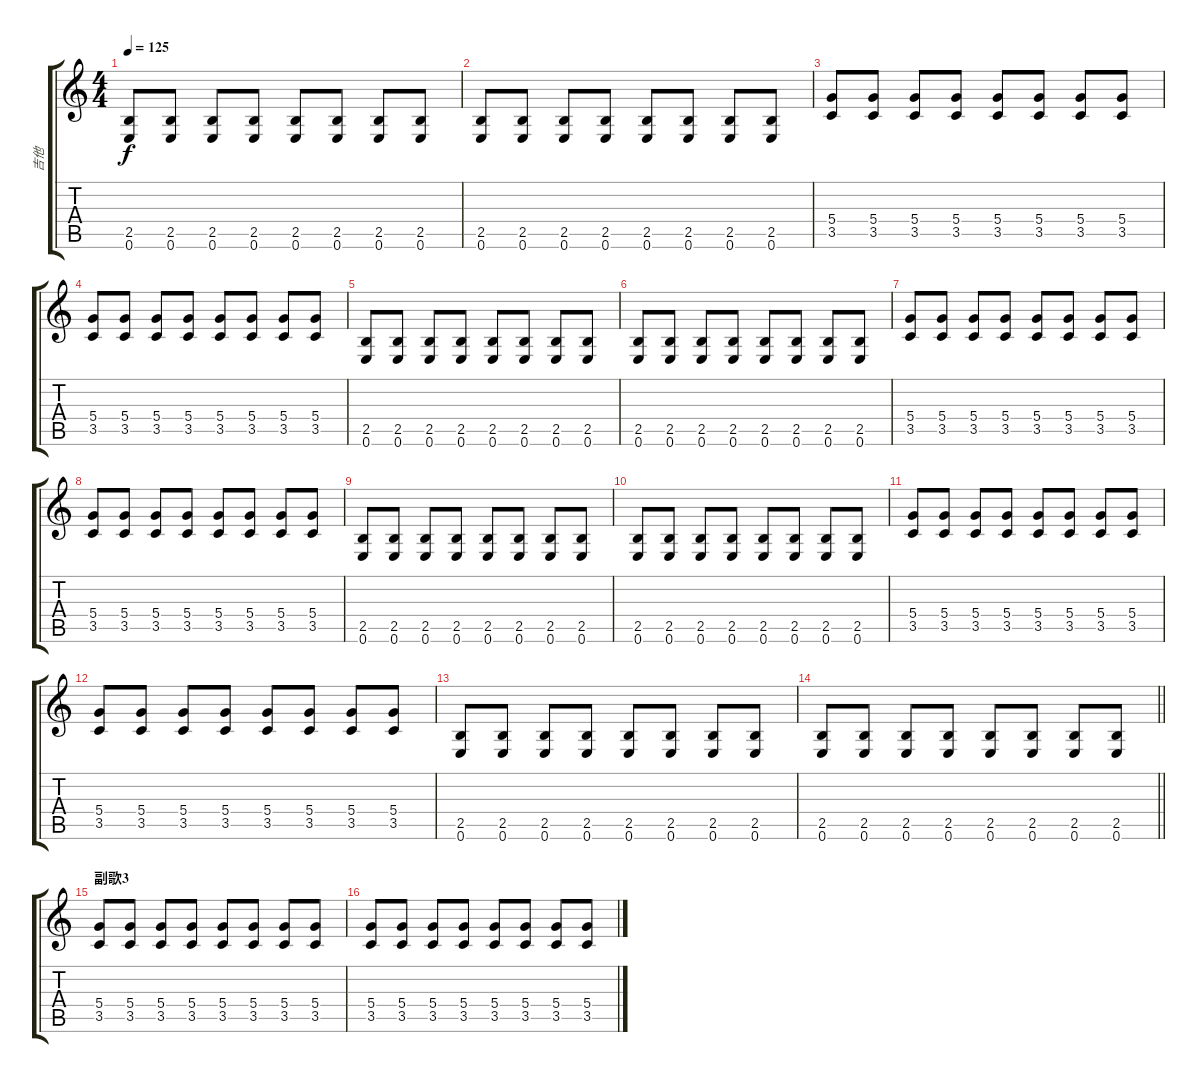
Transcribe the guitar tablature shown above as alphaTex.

\track ("吉他" "吉他") {instrument overdrivenguitar}
\staff {score tabs}
\tuning (E4 B3 G3 D3 A2 E2) {hide}
\ts (4 4)
\tempo 125
\clef g2
\ks c
(2.5 0.6).8{dy f} (2.5 0.6).8 (2.5 0.6).8 (2.5 0.6).8 (2.5 0.6).8 (2.5 0.6).8 (2.5 0.6).8 (2.5 0.6).8 |
(2.5 0.6).8 (2.5 0.6).8 (2.5 0.6).8 (2.5 0.6).8 (2.5 0.6).8 (2.5 0.6).8 (2.5 0.6).8 (2.5 0.6).8 |
(5.4 3.5).8 (5.4 3.5).8 (5.4 3.5).8 (5.4 3.5).8 (5.4 3.5).8 (5.4 3.5).8 (5.4 3.5).8 (5.4 3.5).8 |
(5.4 3.5).8 (5.4 3.5).8 (5.4 3.5).8 (5.4 3.5).8 (5.4 3.5).8 (5.4 3.5).8 (5.4 3.5).8 (5.4 3.5).8 |
(2.5 0.6).8 (2.5 0.6).8 (2.5 0.6).8 (2.5 0.6).8 (2.5 0.6).8 (2.5 0.6).8 (2.5 0.6).8 (2.5 0.6).8 |
(2.5 0.6).8 (2.5 0.6).8 (2.5 0.6).8 (2.5 0.6).8 (2.5 0.6).8 (2.5 0.6).8 (2.5 0.6).8 (2.5 0.6).8 |
(5.4 3.5).8 (5.4 3.5).8 (5.4 3.5).8 (5.4 3.5).8 (5.4 3.5).8 (5.4 3.5).8 (5.4 3.5).8 (5.4 3.5).8 |
(5.4 3.5).8 (5.4 3.5).8 (5.4 3.5).8 (5.4 3.5).8 (5.4 3.5).8 (5.4 3.5).8 (5.4 3.5).8 (5.4 3.5).8 |
(2.5 0.6).8 (2.5 0.6).8 (2.5 0.6).8 (2.5 0.6).8 (2.5 0.6).8 (2.5 0.6).8 (2.5 0.6).8 (2.5 0.6).8 |
(2.5 0.6).8 (2.5 0.6).8 (2.5 0.6).8 (2.5 0.6).8 (2.5 0.6).8 (2.5 0.6).8 (2.5 0.6).8 (2.5 0.6).8 |
(5.4 3.5).8 (5.4 3.5).8 (5.4 3.5).8 (5.4 3.5).8 (5.4 3.5).8 (5.4 3.5).8 (5.4 3.5).8 (5.4 3.5).8 |
(5.4 3.5).8 (5.4 3.5).8 (5.4 3.5).8 (5.4 3.5).8 (5.4 3.5).8 (5.4 3.5).8 (5.4 3.5).8 (5.4 3.5).8 |
(2.5 0.6).8 (2.5 0.6).8 (2.5 0.6).8 (2.5 0.6).8 (2.5 0.6).8 (2.5 0.6).8 (2.5 0.6).8 (2.5 0.6).8 |
\barLineRight lightlight
(2.5 0.6).8 (2.5 0.6).8 (2.5 0.6).8 (2.5 0.6).8 (2.5 0.6).8 (2.5 0.6).8 (2.5 0.6).8 (2.5 0.6).8 |
\section ("" "副歌3")
(5.4 3.5).8 (5.4 3.5).8 (5.4 3.5).8 (5.4 3.5).8 (5.4 3.5).8 (5.4 3.5).8 (5.4 3.5).8 (5.4 3.5).8 |
(5.4 3.5).8 (5.4 3.5).8 (5.4 3.5).8 (5.4 3.5).8 (5.4 3.5).8 (5.4 3.5).8 (5.4 3.5).8 (5.4 3.5).8
